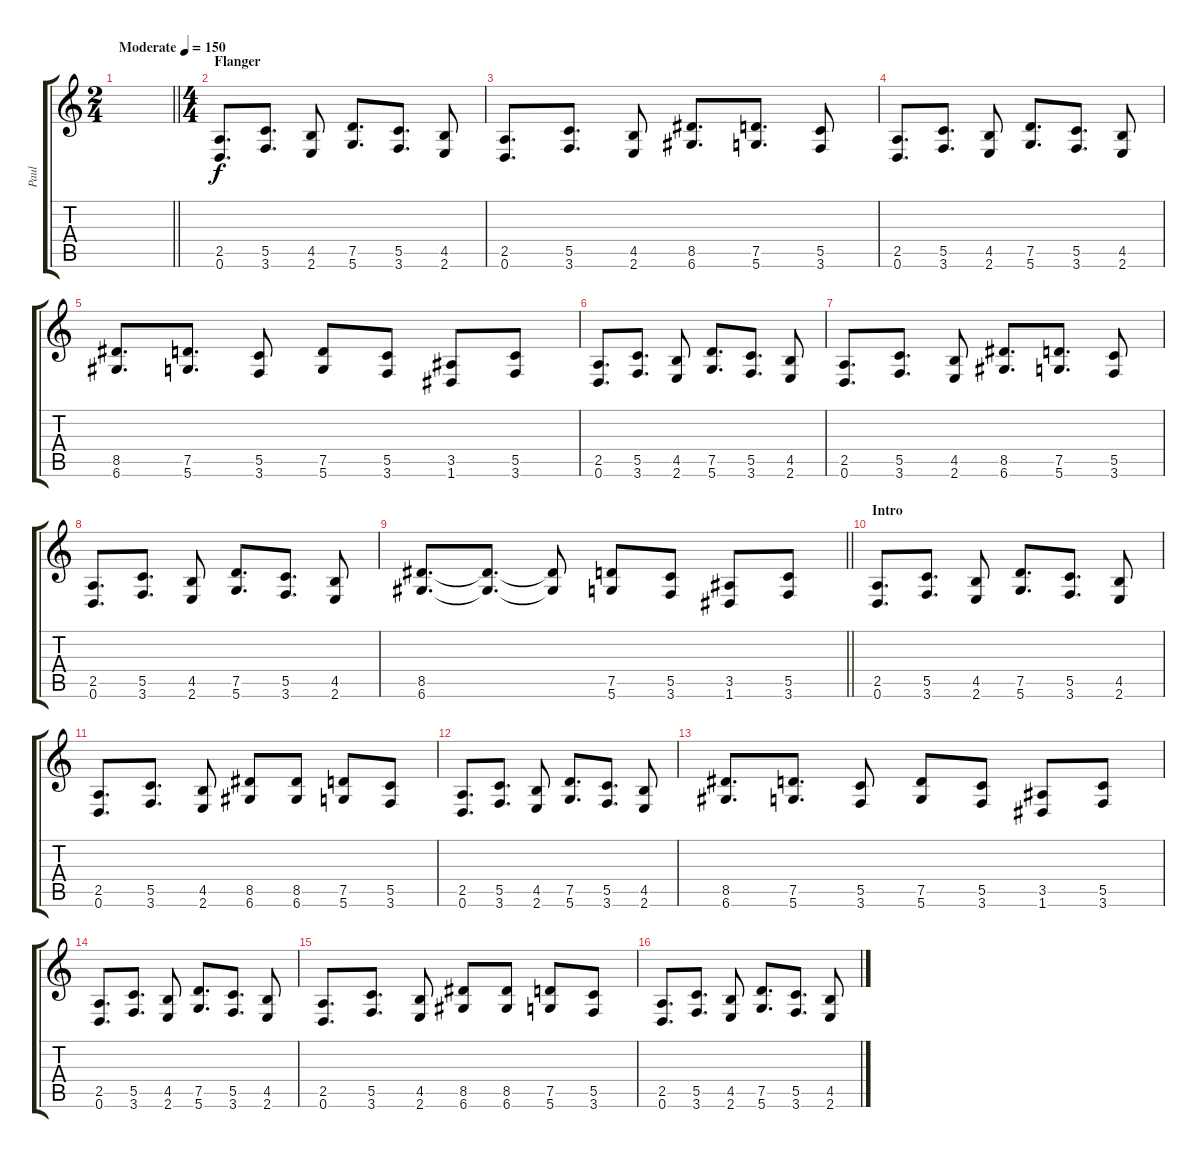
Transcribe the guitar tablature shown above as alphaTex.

\track ("Paul" "Paul") {instrument distortionguitar}
\staff {score tabs}
\tuning (D4 A3 F3 C3 G2 D2) {hide}
\ts (2 4)
\tempo (150 "Moderate")
\clef g2
\barLineRight lightlight
\ks c
|
\ts (4 4)
\section ("" "Flanger")
(2.5 0.6).8{d} (5.5 3.6).8{d} (4.5 2.6).8 (7.5 5.6).8{d} (5.5 3.6).8{d} (4.5 2.6).8 |
(2.5 0.6).8{d} (5.5 3.6).8{d} (4.5 2.6).8 (8.5 6.6).8{d} (7.5 5.6).8{d} (5.5 3.6).8 |
(2.5 0.6).8{d} (5.5 3.6).8{d} (4.5 2.6).8 (7.5 5.6).8{d} (5.5 3.6).8{d} (4.5 2.6).8 |
(8.5 6.6).8{d} (7.5 5.6).8{d} (5.5 3.6).8 (7.5 5.6).8 (5.5 3.6).8 (3.5 1.6).8 (5.5 3.6).8 |
(2.5 0.6).8{d} (5.5 3.6).8{d} (4.5 2.6).8 (7.5 5.6).8{d} (5.5 3.6).8{d} (4.5 2.6).8 |
(2.5 0.6).8{d} (5.5 3.6).8{d} (4.5 2.6).8 (8.5 6.6).8{d} (7.5 5.6).8{d} (5.5 3.6).8 |
(2.5 0.6).8{d} (5.5 3.6).8{d} (4.5 2.6).8 (7.5 5.6).8{d} (5.5 3.6).8{d} (4.5 2.6).8 |
\barLineRight lightlight
(8.5 6.6).8{d} (8.5{t} 6.6{t}).8{d} (8.5{t} 6.6{t}).8 (7.5 5.6).8 (5.5 3.6).8 (3.5 1.6).8 (5.5 3.6).8 |
\section ("" "Intro")
(2.5 0.6).8{d} (5.5 3.6).8{d} (4.5 2.6).8 (7.5 5.6).8{d} (5.5 3.6).8{d} (4.5 2.6).8 |
(2.5 0.6).8{d} (5.5 3.6).8{d} (4.5 2.6).8 (8.5 6.6).8 (8.5 6.6).8 (7.5 5.6).8 (5.5 3.6).8 |
(2.5 0.6).8{d} (5.5 3.6).8{d} (4.5 2.6).8 (7.5 5.6).8{d} (5.5 3.6).8{d} (4.5 2.6).8 |
(8.5 6.6).8{d} (7.5 5.6).8{d} (5.5 3.6).8 (7.5 5.6).8 (5.5 3.6).8 (3.5 1.6).8 (5.5 3.6).8 |
(2.5 0.6).8{d} (5.5 3.6).8{d} (4.5 2.6).8 (7.5 5.6).8{d} (5.5 3.6).8{d} (4.5 2.6).8 |
(2.5 0.6).8{d} (5.5 3.6).8{d} (4.5 2.6).8 (8.5 6.6).8 (8.5 6.6).8 (7.5 5.6).8 (5.5 3.6).8 |
(2.5 0.6).8{d} (5.5 3.6).8{d} (4.5 2.6).8 (7.5 5.6).8{d} (5.5 3.6).8{d} (4.5 2.6).8
